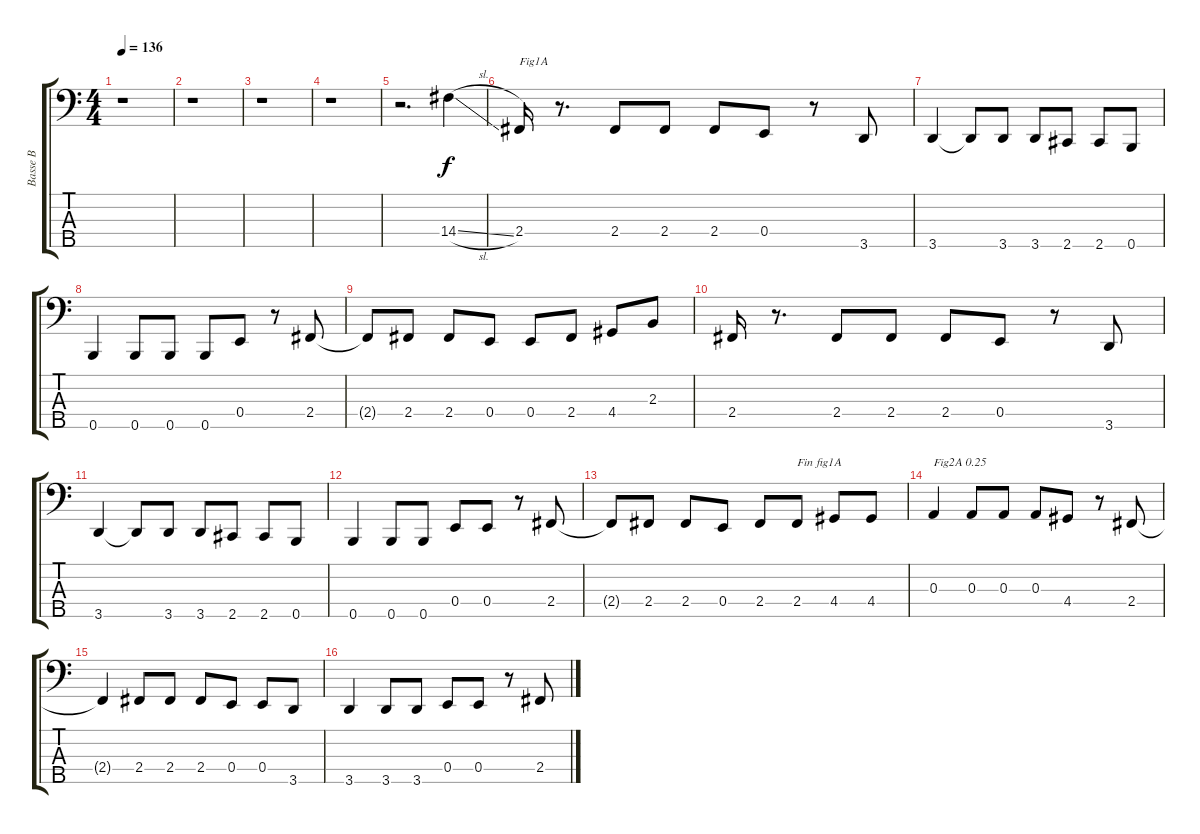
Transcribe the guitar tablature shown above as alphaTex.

\track ("Basse B" "Basse B") {instrument electricbasspick}
\staff {score tabs}
\tuning (G2 D2 A1 E1 B0) {hide}
\ts (4 4)
\tempo 136
\clef f4
\ks c
r.1{dy f instrument electricbasspick} |
r.1 |
r.1 |
r.1 |
r.2{d} 14.4{sl}.4 |
2.4.16{txt "Fig1A"} r.8{d} 2.4.8 2.4.8 2.4.8 0.4.8 r.8 3.5.8 |
3.5.4 3.5{t}.8 3.5.8 3.5.8 2.5.8 2.5.8 0.5.8 |
0.5.4 0.5.8 0.5.8 0.5.8 0.4.8 r.8 2.4.8 |
2.4{t}.8 2.4.8 2.4.8 0.4.8 0.4.8 2.4.8 4.4.8 2.3.8 |
2.4.16 r.8{d} 2.4.8 2.4.8 2.4.8 0.4.8 r.8 3.5.8 |
3.5.4 3.5{t}.8 3.5.8 3.5.8 2.5.8 2.5.8 0.5.8 |
0.5.4 0.5.8 0.5.8 0.4.8 0.4.8 r.8 2.4.8 |
2.4{t}.8 2.4.8 2.4.8 0.4.8 2.4.8 2.4.8{txt "Fin fig1A"} 4.4.8 4.4.8 |
0.3.4{txt "Fig2A 0.25"} 0.3.8 0.3.8 0.3.8 4.4.8 r.8 2.4.8 |
2.4{t}.4 2.4.8 2.4.8 2.4.8 0.4.8 0.4.8 3.5.8 |
3.5.4 3.5.8 3.5.8 0.4.8 0.4.8 r.8 2.4.8
